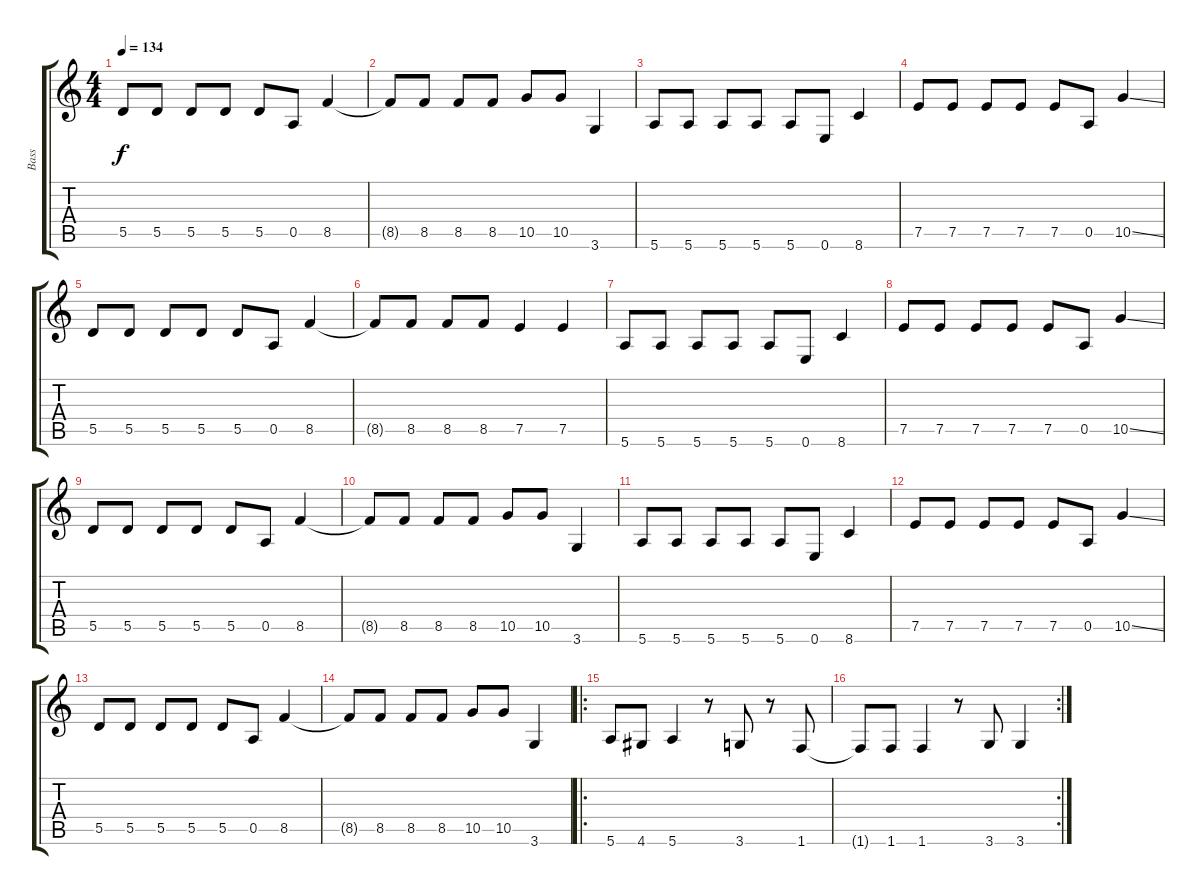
\track ("Bass" "Bass") {instrument electricbassfinger}
\staff {score tabs}
\tuning (E4 B3 G3 D3 A2 E2) {hide}
\ts (4 4)
\tempo 134
\clef g2
\ks c
5.5.8{dy f} 5.5.8 5.5.8 5.5.8 5.5.8 0.5.8 8.5.4 |
8.5{t}.8 8.5.8 8.5.8 8.5.8 10.5.8 10.5.8 3.6.4 |
5.6.8 5.6.8 5.6.8 5.6.8 5.6.8 0.6.8 8.6.4 |
7.5.8 7.5.8 7.5.8 7.5.8 7.5.8 0.5.8 10.5{ss}.4 |
5.5.8 5.5.8 5.5.8 5.5.8 5.5.8 0.5.8 8.5.4 |
8.5{t}.8 8.5.8 8.5.8 8.5.8 7.5.4 7.5.4 |
5.6.8 5.6.8 5.6.8 5.6.8 5.6.8 0.6.8 8.6.4 |
7.5.8 7.5.8 7.5.8 7.5.8 7.5.8 0.5.8 10.5{ss}.4 |
5.5.8 5.5.8 5.5.8 5.5.8 5.5.8 0.5.8 8.5.4 |
8.5{t}.8 8.5.8 8.5.8 8.5.8 10.5.8 10.5.8 3.6.4 |
5.6.8 5.6.8 5.6.8 5.6.8 5.6.8 0.6.8 8.6.4 |
7.5.8 7.5.8 7.5.8 7.5.8 7.5.8 0.5.8 10.5{ss}.4 |
5.5.8 5.5.8 5.5.8 5.5.8 5.5.8 0.5.8 8.5.4 |
8.5{t}.8 8.5.8 8.5.8 8.5.8 10.5.8 10.5.8 3.6.4 |
\ro
5.6.8{volume 13} 4.6.8 5.6.4 r.8 3.6.8 r.8 1.6.8 |
\rc 2
1.6{t}.8 1.6.8 1.6.4 r.8 3.6.8 3.6.4
